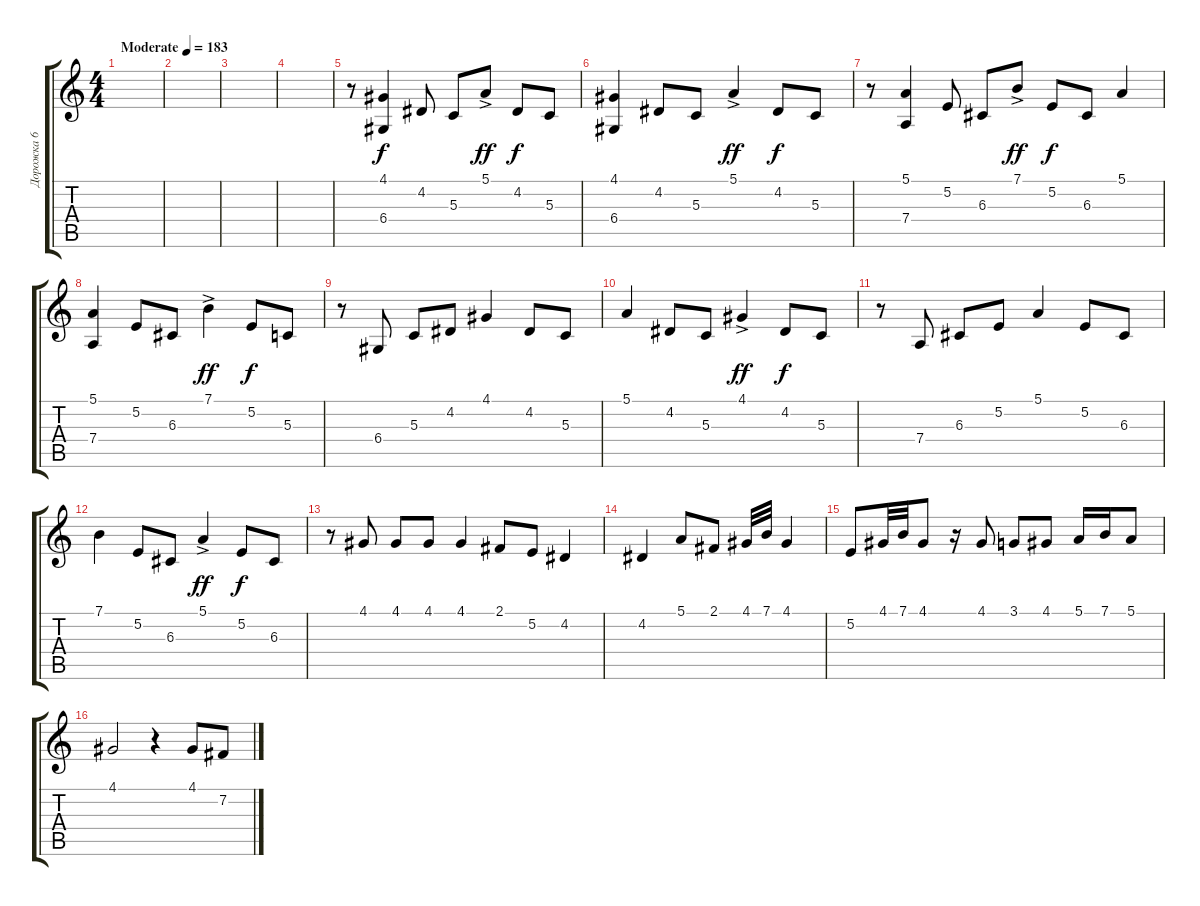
\track ("Дорожка 6" "Дорожка 6") {instrument pad6metallic}
\staff {score tabs}
\tuning (E4 B3 G3 D3 A2 E2) {hide}
\ts (4 4)
\tempo (183 "Moderate")
\clef g2
\ks c
|
|
|
|
r.8 (4.1 6.4).4 4.2.8 5.3.8 5.1{ac}.8{dy ff} 4.2.8{dy f} 5.3.8 |
(4.1 6.4).4 4.2.8 5.3.8 5.1{ac}.4{dy ff} 4.2.8{dy f} 5.3.8 |
r.8 (5.1 7.4).4 5.2.8 6.3.8 7.1{ac}.8{dy ff} 5.2.8{dy f} 6.3.8 5.1.4 |
(5.1 7.4).4 5.2.8 6.3.8 7.1{ac}.4{dy ff} 5.2.8{dy f} 5.3.8 |
r.8 6.4.8 5.3.8 4.2.8 4.1.4 4.2.8 5.3.8 |
5.1.4 4.2.8 5.3.8 4.1{ac}.4{dy ff} 4.2.8{dy f} 5.3.8 |
r.8 7.4.8 6.3.8 5.2.8 5.1.4 5.2.8 6.3.8 |
7.1.4 5.2.8 6.3.8 5.1{ac}.4{dy ff} 5.2.8{dy f} 6.3.8 |
r.8 4.1.8 4.1.8 4.1.8 4.1.4 2.1.8 5.2.8 4.2.4 |
4.2.4 5.1.8 2.1.8 4.1.32 7.1.32 4.1.4 |
5.2.8 4.1.32 7.1.32 4.1.8 r.16 4.1.8 3.1.8 4.1.8 5.1.16 7.1.16 5.1.8 |
4.1.2 r.4 4.1.8 7.2.8
